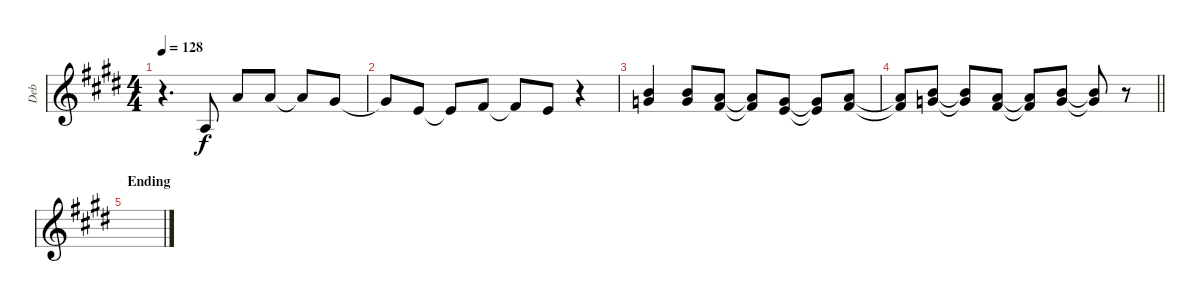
\track ("Deb" "Deb") {instrument panflute}
\staff {score}
\tuning (E5 B4 G4 D4 A3 E3) {hide}
\ts (4 4)
\tempo 128
\clef g2
\ks c#minor
r.4{d dy f} 0.5.8 2.3.8 2.3.8 2.3{t}.8 1.3.8 |
1.3{t}.8 2.4.8 2.4{t}.8 4.4.8 4.4{t}.8 2.4.8 r.4 |
(0.2 0.3).4 (0.2 0.3).8 (2.3 4.4).8 (2.3{t} 4.4{t}).8 (0.3 2.4).8 (0.3{t} 2.4{t}).8 (2.3 4.4).8 |
\barLineRight lightlight
(2.3{t} 4.4{t}).8 (0.2 0.3).8 (0.2{t} 0.3{t}).8 (2.3 4.4).8 (2.3{t} 4.4{t}).8 (0.2 0.3).8 (0.2{t} 0.3{t}).8 r.8 |
\section ("" "Ending")
